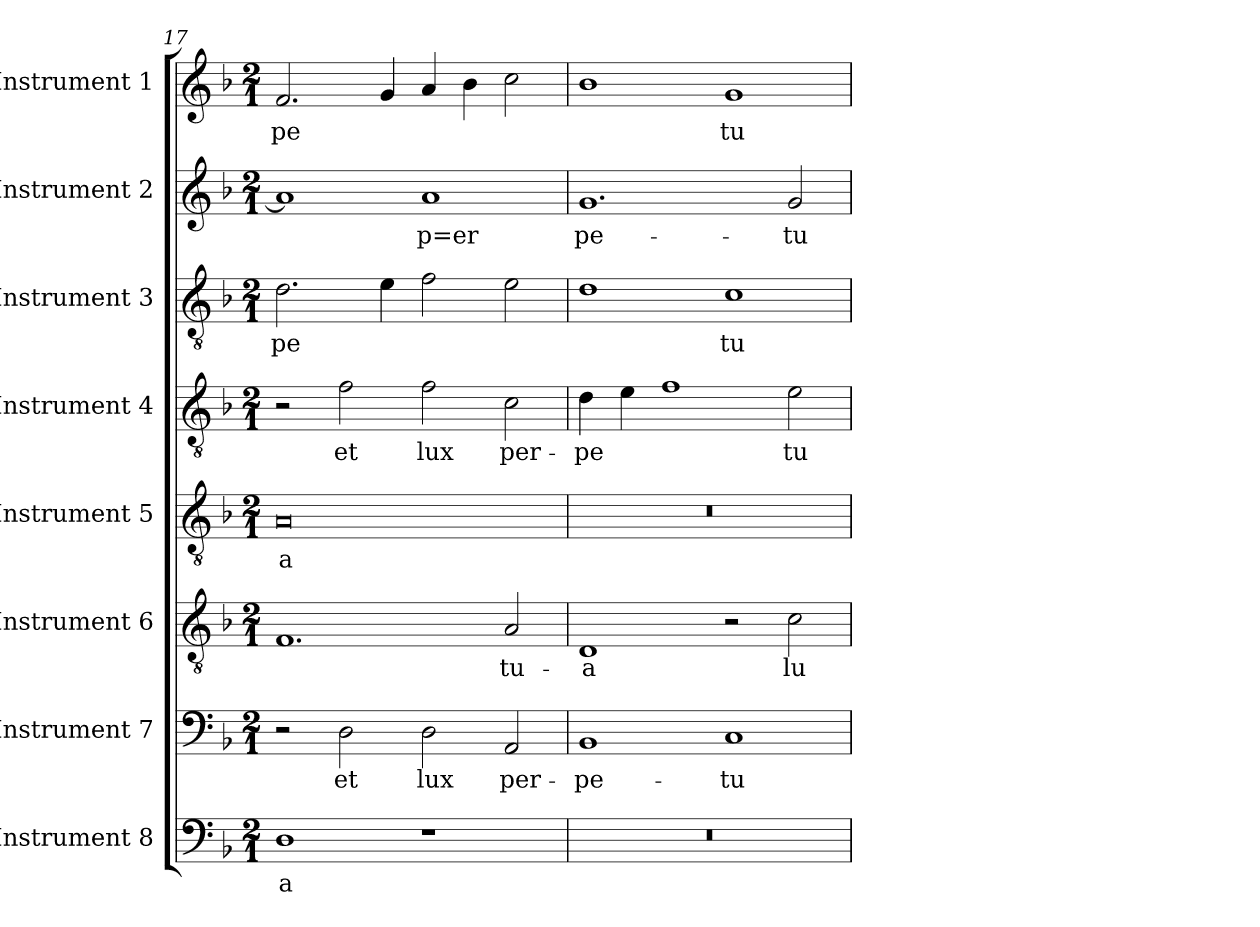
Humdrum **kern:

**kern	**text	**kern	**text	**kern	**text	**kern	**text	**kern	**text	**kern	**text	**kern	**text	**kern	**text
*part8	*part8	*part7	*part7	*part6	*part6	*part5	*part5	*part4	*part4	*part3	*part3	*part2	*part2	*part1	*part1
*staff8	*staff8	*staff7	*staff7	*staff6	*staff6	*staff5	*staff5	*staff4	*staff4	*staff3	*staff3	*staff2	*staff2	*staff1	*staff1
*I"Instrument 8	*	*I"Instrument 7	*	*I"Instrument 6	*	*I"Instrument 5	*	*I"Instrument 4	*	*I"Instrument 3	*	*I"Instrument 2	*	*I"Instrument 1	*
*clefF4	*	*clefF4	*	*clefGv2	*	*clefGv2	*	*clefGv2	*	*clefGv2	*	*clefG2	*	*clefG2	*
*k[b-]	*	*k[b-]	*	*k[b-]	*	*k[b-]	*	*k[b-]	*	*k[b-]	*	*k[b-]	*	*k[b-]	*
*F:	*	*F:	*	*F:	*	*F:	*	*F:	*	*F:	*	*F:	*	*F:	*
*M2/1	*	*M2/1	*	*M2/1	*	*M2/1	*	*M2/1	*	*M2/1	*	*M2/1	*	*M2/1	*
=17	=17	=17	=17	=17	=17	=17	=17	=17	=17	=17	=17	=17	=17	=17	=17
!	!LO:LY:b:cj	!	!	!	!LO:LY:b:cj	!	!LO:LY:b:cj	!	!	!	!LO:LY:b:cj	!	!LO:LY:b:cj	!	!LO:LY:b:cj
1D	-a	2r	.	1.F	--	0A	-a-	2r	.	2.d\	-pe-	1a]	--	2.f/	-pe-
!	!	!	!LO:LY:b:cj	!	!	!	!	!	!LO:LY:b:cj	!	!	!	!	!	!
.	.	2D\	et	.	.	.	.	2f\	et	.	.	.	.	.	.
!	!	!	!	!	!	!	!	!	!	!	!LO:LY:b:cj	!	!	!	!LO:LY:b:cj
.	.	.	.	.	.	.	.	.	.	4e\	--	.	.	4g/	--
!	!	!	!LO:LY:b:cj	!	!	!	!	!	!LO:LY:b:cj	!	!LO:LY:b:cj	!	!LO:LY:b:cj	!	!LO:LY:b:cj
1r	.	2D\	lux	.	.	.	.	2f\	lux	2f\	--	1a	-p=er	4a/	--
!	!	!	!	!	!	!	!	!	!	!	!	!	!	!	!LO:LY:b:cj
.	.	.	.	.	.	.	.	.	.	.	.	.	.	4b-\	--
!	!	!	!LO:LY:b:cj	!	!LO:LY:b:cj	!	!	!	!LO:LY:b:cj	!	!LO:LY:b:cj	!	!	!	!LO:LY:b:cj
.	.	2AA/	per-	2A/	-tu-	.	.	2c\	per-	2e\	--	.	.	2cc\	--
=18	=18	=18	=18	=18	=18	=18	=18	=18	=18	=18	=18	=18	=18	=18	=18
!	!	!	!LO:LY:b:cj	!	!LO:LY:b:cj	!	!	!	!LO:LY:b:cj	!	!LO:LY:b:cj	!	!LO:LY:b:cj	!	!LO:LY:b:cj
0r	.	1BB-	-pe-	1D	-a	0r	.	4d\	-pe-	1d	--	1.g	pe-	1b-	--
!	!	!	!	!	!	!	!	!	!LO:LY:b:cj	!	!	!	!	!	!
.	.	.	.	.	.	.	.	4e\	--	.	.	.	.	.	.
!	!	!	!	!	!	!	!	!	!LO:LY:b:cj	!	!	!	!	!	!
.	.	.	.	.	.	.	.	1f	--	.	.	.	.	.	.
!	!	!	!LO:LY:b:cj	!	!	!	!	!	!	!	!LO:LY:b:cj	!	!	!	!LO:LY:b:cj
.	.	1C	-tu-	2r	.	.	.	.	.	1c	-tu-	.	.	1g	-tu-
!	!	!	!	!	!LO:LY:b:cj	!	!	!	!LO:LY:b:cj	!	!	!	!LO:LY:b:cj	!	!
.	.	.	.	2c\	lu-	.	.	2e\	-tu-	.	.	2g/	-tu-	.	.
=	=	=	=	=	=	=	=	=	=	=	=	=	=	=	=
*-	*-	*-	*-	*-	*-	*-	*-	*-	*-	*-	*-	*-	*-	*-	*-
